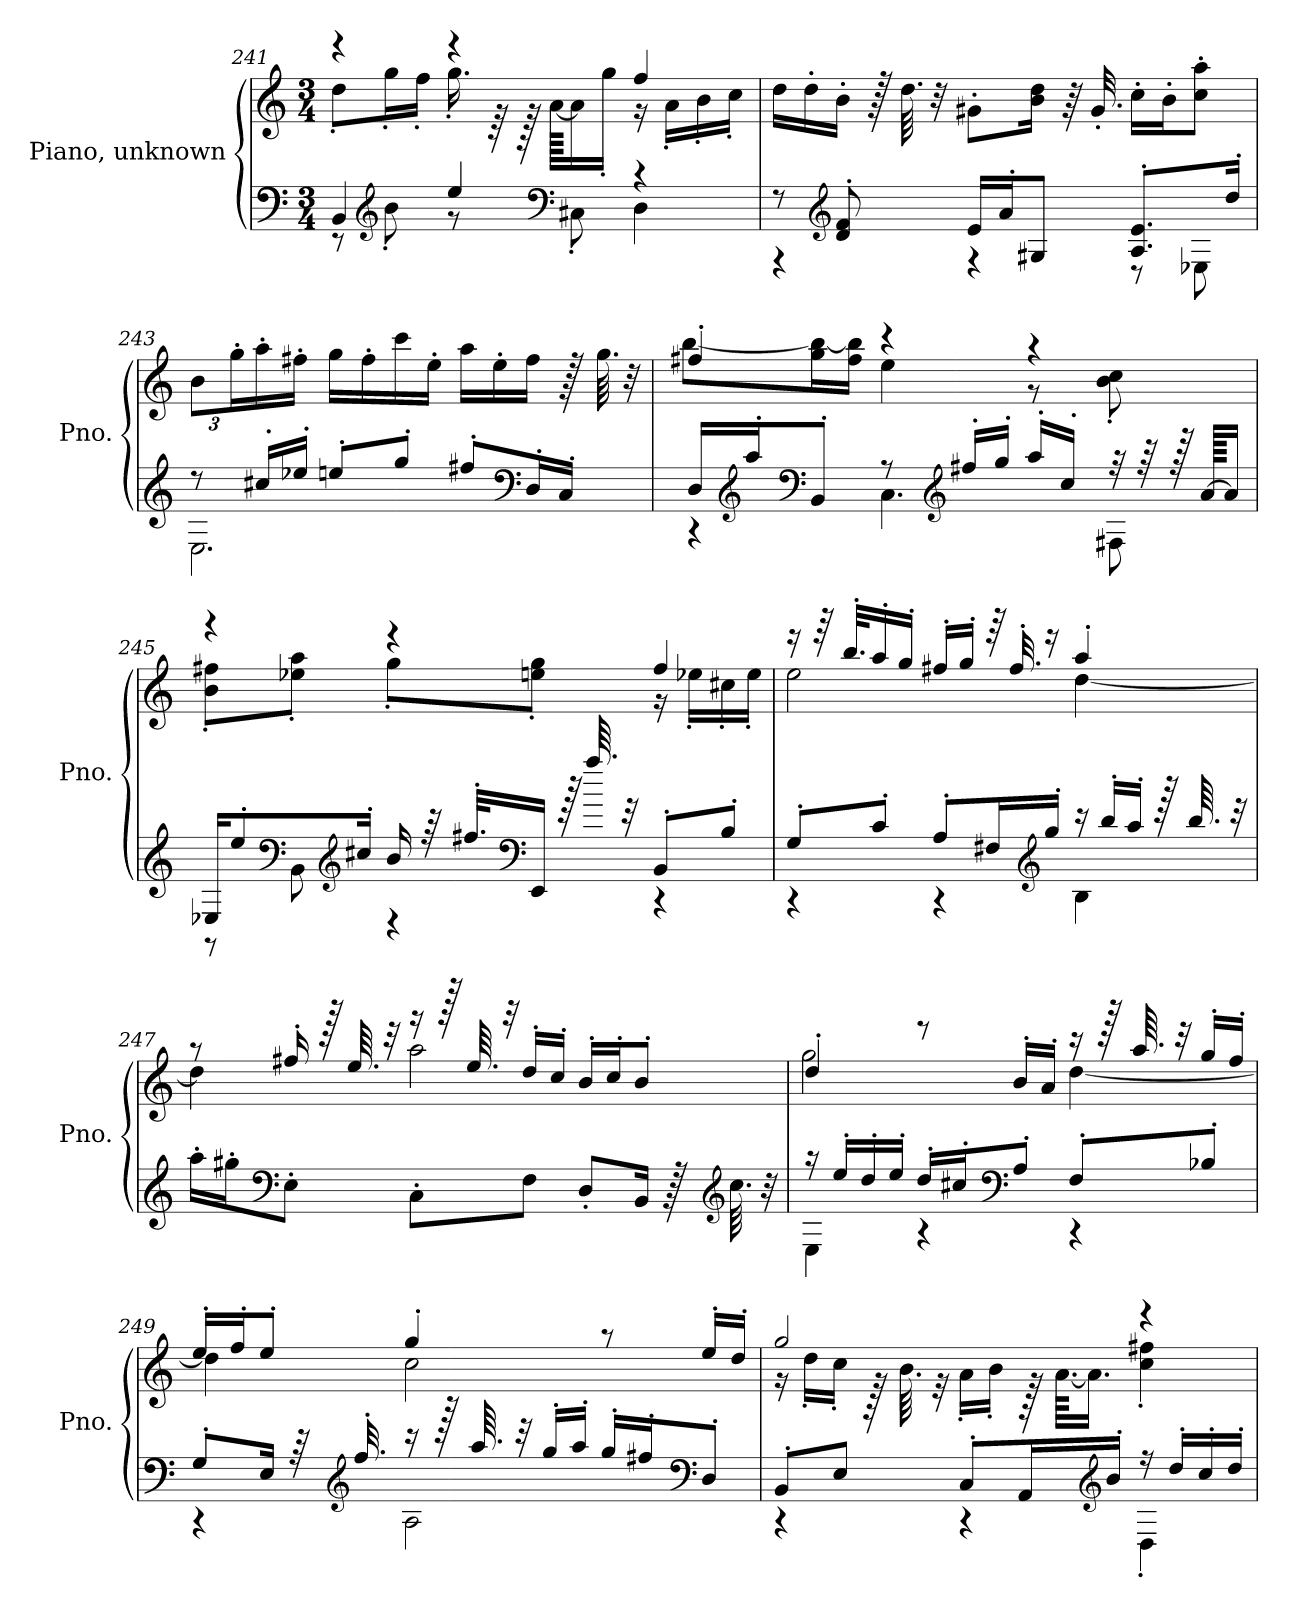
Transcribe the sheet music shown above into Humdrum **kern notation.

**kern	**kern
*part1	*part1
*staff2	*staff1
*I"Piano, unknown	*
*I'Pno.	*
!!LO:LB:g=z
*clefF4	*clefG2
*k[]	*k[]
*M3/4	*M3/4
=241	=241
*^	*^
4BB/	8r	4r	8dd'\L
*clefG2	*	*	*
.	8b'\	.	16gg'\L
.	.	.	16ff'\JJ
4ee/	8r	4r	16.gg'\
.	.	.	64r
.	.	.	128r
.	.	.	[128a\KKKLL
*clefF4	*	*	*
.	8C#X'\	.	16a\]
.	.	.	16gg'\JJ
4r	4D\	4ff/	16r
.	.	.	16a'\LL
.	.	.	16b'\
.	.	.	16cc'\JJ
*	*	*v	*v
=242	=242	=242
8r	4r	16dd\LL
.	.	16dd'\
*clefG2	*	*
8d/' 8f/'	.	16b'\JJ
.	.	128r
.	.	64.dd\
.	.	32r
16e/LL	4r	8g#X'\L
16a'/J	.	.
8G#X/J	.	16b\ 16dd\Jk
.	.	64r
.	.	32.g#'/
8.A/' 8.e/'L	8r	16cc'\LL
.	.	16b'\J
.	8E-X\	8cc\' 8aa\'J
16dd'/Jk	.	.
!!LO:LB:g=z
=243	=243	=243
*	*	*Xbrackettup
8r	2.E\	12b\L
.	.	24gg'\L
16cc#X'/LL	.	16aa'\
16ee-X'/JJ	.	16ff#X'\JJ
8een'/L	.	16gg\LL
.	.	16ff#'\
8gg'/J	.	16ccc\
.	.	16ee'\JJ
8ff#X'/L	.	16aa\LL
.	.	16ee'\
*clefF4	*	*
16D'/L	.	16ff#\JJ
16C'/JJ	.	128r
.	.	64.gg\
.	.	32r
=244	=244	=244
*	*	*^
16D/LL	4r	4ff#X'/	[8bb\L
*clefG2	*	*	*
16aa'/J	.	.	.
*clefF4	*	*	*
8BB'/J	.	.	16gg\ 16bb\_L
.	.	.	16ff#\ 16bb\]JJ
8r	4.C\	4r	4ee\
*clefG2	*	*	*
16ff#X'/LL	.	.	.
16gg'/JJ	.	.	.
16aa'/LL	.	4r	8r
16cc'/JJ	.	.	.
32r	8F#X\	.	8b\' 8cc\'
64r	.	.	.
128r	.	.	.
[128a/KKKLL	.	.	.
16a/JJ]	.	.	.
!!LO:LB:g=z	!!
=245	=245	=245	=245
16E-X/KL	8r	4r	8b\' 8ff#X\'L
8ee'/	.	.	.
*clefF4	*	*	*
.	8BB\	.	8ee-X\' 8aa\'J
*clefG2	*	*	*
16cc#X'/Jk	.	.	.
16b/	4r	4r	8gg'\L
64r	.	.	.
32.ff#X'/KLL	.	.	.
*clefF4	*	*	*
16EE/JJ	.	.	8een\' 8gg\'J
128r	.	.	.
64.aa/	.	.	.
32r	.	.	.
8BB'/L	4r	4ff#/	16r
.	.	.	16ee-X'\LL
8B'/J	.	.	16cc#X'\
.	.	.	16ee-'\JJ
=246	=246	=246	=246
8G'/L	4r	16r	2ee\
.	.	64r	.
.	.	32.bb'/KLL	.
8c'/J	.	16aa'/	.
.	.	16gg'/JJ	.
8A'/L	4r	16ff#X'/LL	.
.	.	16gg'/JJ	.
16F#X/L	.	64r	.
.	.	32.ff#'/	.
*clefG2	*	*	*
16gg'/JJ	.	16r	.
16r	4B\	4aa'/	[4dd\
16bb'/LL	.	.	.
16aa'/JJ	.	.	.
128r	.	.	.
64.bb/	.	.	.
32r	.	.	.
*v	*v	*	*
!!LO:LB:g=z	!!
=247	=247	=247
16aa'\LL	8r	4dd\]
16gg#X'\J	.	.
*clefF4	*	*
8E'\J	16ff#X'/	.
.	128r	.
.	64.ee/	.
.	32r	.
8C'\L	16r	2aa\
.	128r	.
.	64.ee/	.
.	32r	.
8F\J	16dd'/LL	.
.	16cc'/JJ	.
8D'/L	16b'/LL	.
.	16cc'/J	.
16BB/Jk	8b'/J	.
128r	.	.
*clefG2	*	*
64.cc\	.	.
32r	.	.
=248	=248	=248
*^	*	*
16r	4E\	4dd'/	2gg\
16ee'/LL	.	.	.
16dd'/	.	.	.
16ee'/JJ	.	.	.
16dd'/LL	4r	8r	.
16cc#X'/J	.	.	.
*clefF4	*	*	*
8A'/J	.	16b'/LL	.
.	.	16a'/JJ	.
8F'/L	4r	16r	[4dd\
.	.	128r	.
.	.	64.aa/	.
.	.	32r	.
8B-X'/J	.	16gg'/LL	.
.	.	16ff'/JJ	.
!!LO:LB:g=z	!!
=249	=249	=249	=249
8G'/L	4r	16ee'/LL	4dd\]
.	.	16ff'/J	.
16E/Jk	.	8ee'/J	.
64r	.	.	.
*clefG2	*	*	*
32.ff'/	.	.	.
16r	2A\	4gg'/	2cc\
128r	.	.	.
64.aa/	.	.	.
32r	.	.	.
16gg'/LL	.	.	.
16aa'/JJ	.	.	.
16gg'/LL	.	8r	.
16ff#X'/J	.	.	.
*clefF4	*	*	*
8D'/J	.	16ee'/LL	.
.	.	16dd'/JJ	.
=250	=250	=250	=250
8BB'/L	4r	2gg/	16r
.	.	.	16dd'\LL
8E/J	.	.	16cc'\JJ
.	.	.	128r
.	.	.	64.b\
.	.	.	32r
8C'/L	4r	.	16a'\LL
.	.	.	16b'\JJ
16AA/L	.	.	128r
.	.	.	[64.a\KKLL
.	.	.	16.a\JJ]
*clefG2	*	*	*
16b'/JJ	.	.	.
16r	4D'\	4r	4cc\' 4ff#X\'
16dd'/LL	.	.	.
16cc'/	.	.	.
16dd'/JJ	.	.	.
*v	*v	*	*
*	*v	*v
=	=
*-	*-
